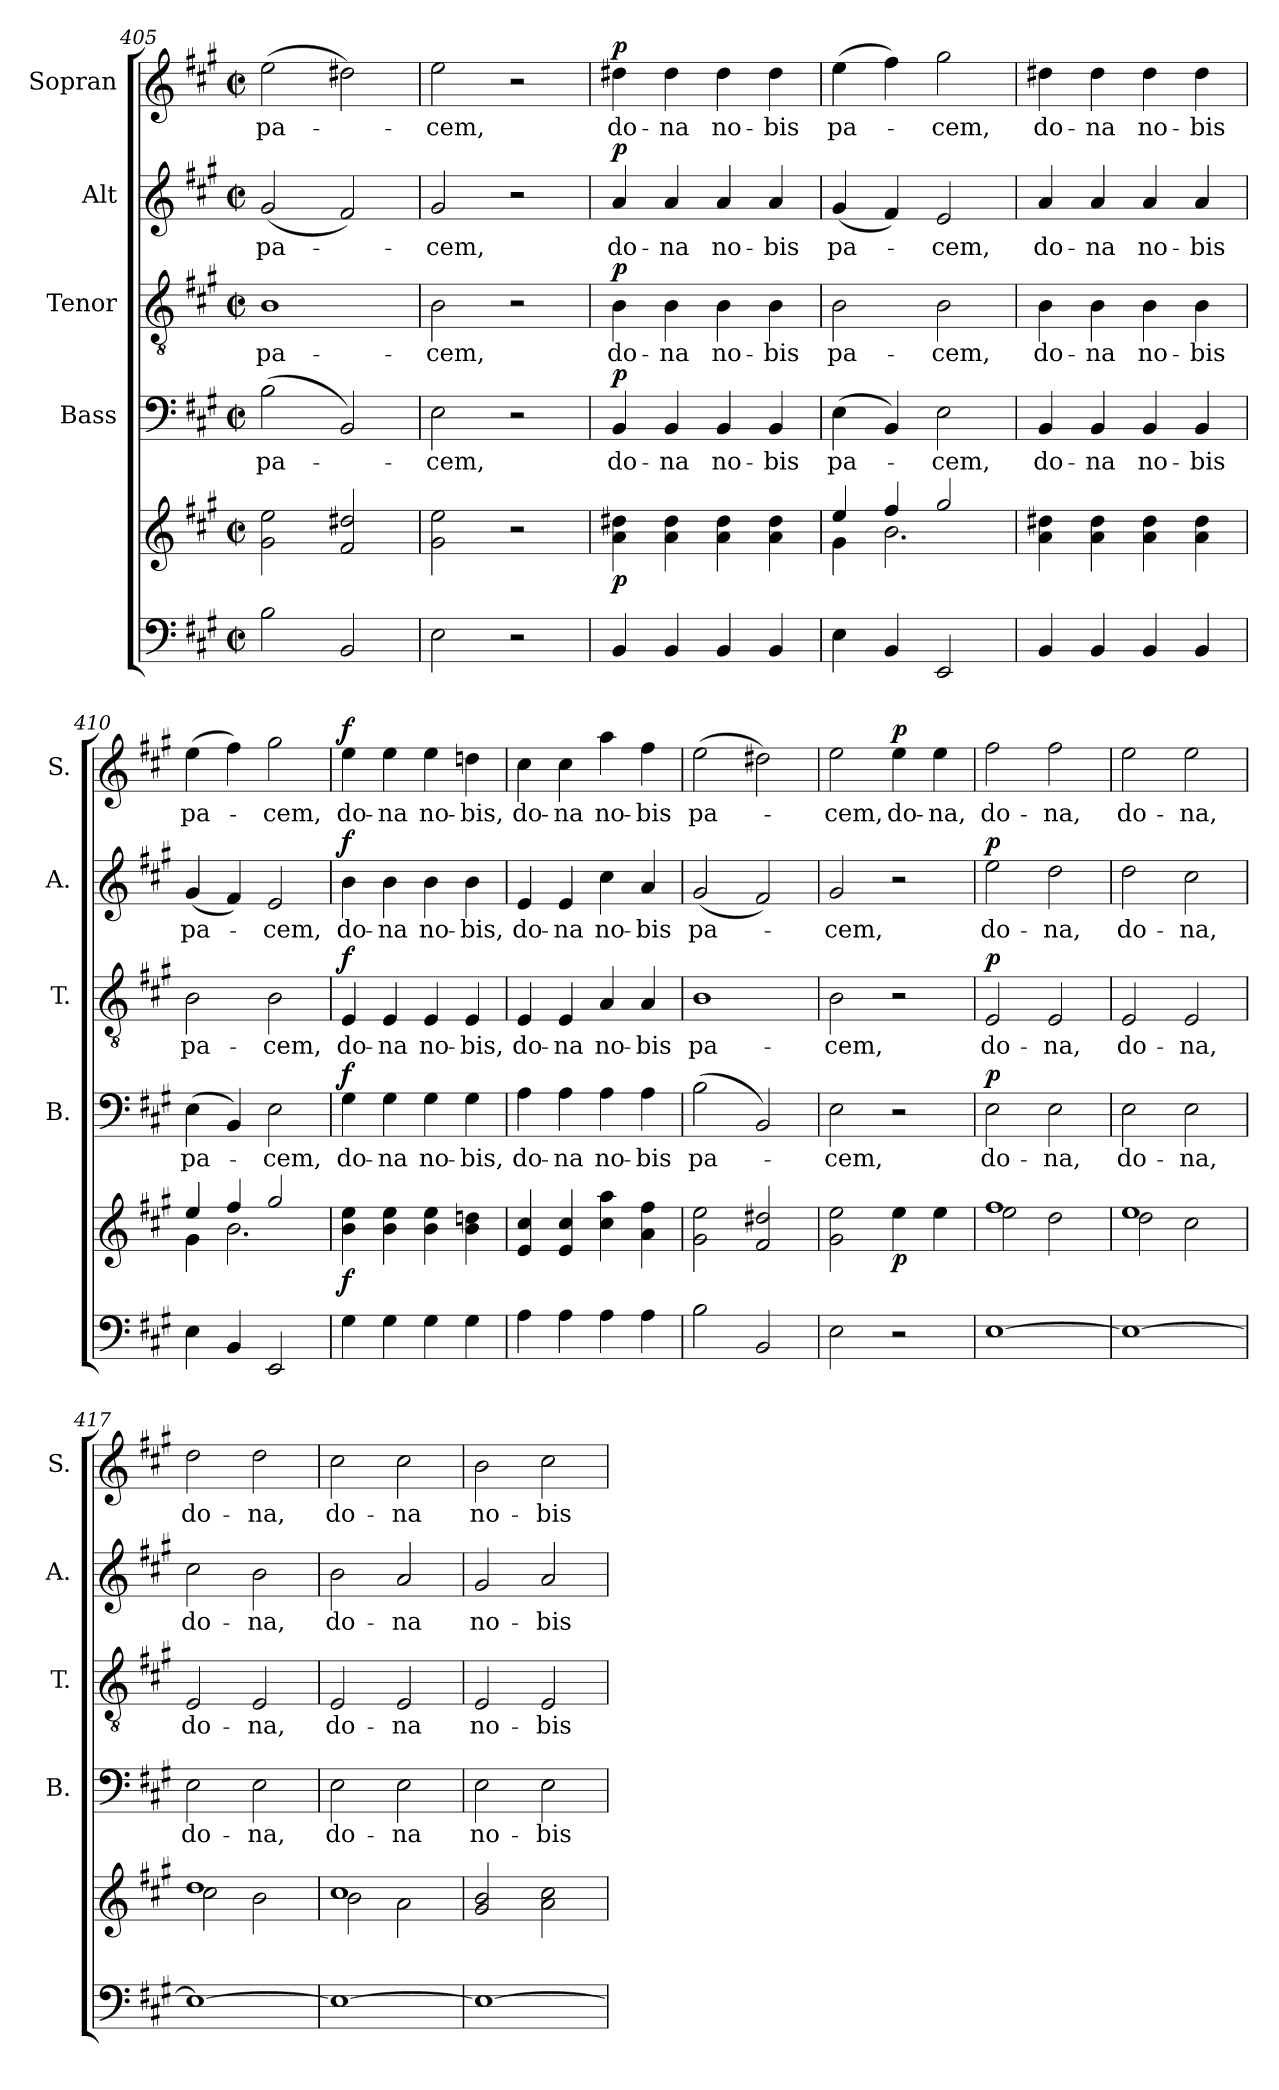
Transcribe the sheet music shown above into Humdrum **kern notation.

**kern	**kern	**dynam	**kern	**text	**dynam	**kern	**text	**dynam	**kern	**text	**dynam	**kern	**text	**dynam
*part5	*part5	*part5	*part4	*part4	*part4	*part3	*part3	*part3	*part2	*part2	*part2	*part1	*part1	*part1
*staff6	*staff5	*staff5/6	*staff4	*staff4	*staff4	*staff3	*staff3	*staff3	*staff2	*staff2	*staff2	*staff1	*staff1	*staff1
*	*	*	*I"Bass	*	*	*I"Tenor	*	*	*I"Alt	*	*	*I"Sopran	*	*
*	*	*	*I'B.	*	*	*I'T.	*	*	*I'A.	*	*	*I'S.	*	*
*clefF4	*clefG2	*	*clefF4	*	*	*clefGv2	*	*	*clefG2	*	*	*clefG2	*	*
*k[f#c#g#]	*k[f#c#g#]	*	*k[f#c#g#]	*	*	*k[f#c#g#]	*	*	*k[f#c#g#]	*	*	*k[f#c#g#]	*	*
*A:	*A:	*	*A:	*	*	*A:	*	*	*A:	*	*	*A:	*	*
*M2/2	*M2/2	*	*M2/2	*	*	*M2/2	*	*	*M2/2	*	*	*M2/2	*	*
*met(c|)	*met(c|)	*	*met(c|)	*	*	*met(c|)	*	*	*met(c|)	*	*	*met(c|)	*	*
=405	=405	=405	=405	=405	=405	=405	=405	=405	=405	=405	=405	=405	=405	=405
!	!	!	!	!LO:LY:b	!	!	!LO:LY:b	!	!	!LO:LY:b	!	!	!LO:LY:b	!
2B\	2g#\ 2ee\	.	(>2B\	pa-	.	1B	pa-	.	(<2g#/	pa-	.	(>2ee\	pa-	.
2BB/	2f#/ 2dd#X/	.	2BB/)	.	.	.	.	.	2f#/)	.	.	2dd#X\)	.	.
=406	=406	=406	=406	=406	=406	=406	=406	=406	=406	=406	=406	=406	=406	=406
!	!	!	!	!LO:LY:b	!	!	!LO:LY:b	!	!	!LO:LY:b	!	!	!LO:LY:b	!
2E\	2g#\ 2ee\	.	2E\	-cem,	.	2B\	-cem,	.	2g#/	-cem,	.	2ee\	-cem,	.
2r	2r	.	2r	.	.	2r	.	.	2r	.	.	2r	.	.
=407	=407	=407	=407	=407	=407	=407	=407	=407	=407	=407	=407	=407	=407	=407
!	!	!LO:DY:b	!	!LO:LY:b	!LO:DY:a	!	!LO:LY:b	!LO:DY:a	!	!LO:LY:b	!LO:DY:a	!	!LO:LY:b	!LO:DY:a
4BB/	4a\ 4dd#X\	p	4BB/	do-	p	4B\	do-	p	4a/	do-	p	4dd#X\	do-	p
!	!	!	!	!LO:LY:b	!	!	!LO:LY:b	!	!	!LO:LY:b	!	!	!LO:LY:b	!
4BB/	4a\ 4dd#\	.	4BB/	-na	.	4B\	-na	.	4a/	-na	.	4dd#\	-na	.
!	!	!	!	!LO:LY:b	!	!	!LO:LY:b	!	!	!LO:LY:b	!	!	!LO:LY:b	!
4BB/	4a\ 4dd#\	.	4BB/	no-	.	4B\	no-	.	4a/	no-	.	4dd#\	no-	.
!	!	!	!	!LO:LY:b	!	!	!LO:LY:b	!	!	!LO:LY:b	!	!	!LO:LY:b	!
4BB/	4a\ 4dd#\	.	4BB/	-bis	.	4B\	-bis	.	4a/	-bis	.	4dd#\	-bis	.
=408	=408	=408	=408	=408	=408	=408	=408	=408	=408	=408	=408	=408	=408	=408
*	*^	*	*	*	*	*	*	*	*	*	*	*	*	*
!	!	!	!	!	!LO:LY:b	!	!	!LO:LY:b	!	!	!LO:LY:b	!	!	!LO:LY:b	!
4E\	4ee/	4g#\	.	(>4E\	pa-	.	2B\	pa-	.	(<4g#/	pa-	.	(>4ee\	pa-	.
4BB/	4ff#/	2.b\	.	4BB/)	.	.	.	.	.	4f#/)	.	.	4ff#\)	.	.
!	!	!	!	!	!LO:LY:b	!	!	!LO:LY:b	!	!	!LO:LY:b	!	!	!LO:LY:b	!
2EE/	2gg#/	.	.	2E\	-cem,	.	2B\	-cem,	.	2e/	-cem,	.	2gg#\	-cem,	.
*	*v	*v	*	*	*	*	*	*	*	*	*	*	*	*	*
!!LO:PB:g=z
=409	=409	=409	=409	=409	=409	=409	=409	=409	=409	=409	=409	=409	=409	=409
!	!	!	!	!LO:LY:b	!	!	!LO:LY:b	!	!	!LO:LY:b	!	!	!LO:LY:b	!
4BB/	4a\ 4dd#X\	.	4BB/	do-	.	4B\	do-	.	4a/	do-	.	4dd#X\	do-	.
!	!	!	!	!LO:LY:b	!	!	!LO:LY:b	!	!	!LO:LY:b	!	!	!LO:LY:b	!
4BB/	4a\ 4dd#\	.	4BB/	-na	.	4B\	-na	.	4a/	-na	.	4dd#\	-na	.
!	!	!	!	!LO:LY:b	!	!	!LO:LY:b	!	!	!LO:LY:b	!	!	!LO:LY:b	!
4BB/	4a\ 4dd#\	.	4BB/	no-	.	4B\	no-	.	4a/	no-	.	4dd#\	no-	.
!	!	!	!	!LO:LY:b	!	!	!LO:LY:b	!	!	!LO:LY:b	!	!	!LO:LY:b	!
4BB/	4a\ 4dd#\	.	4BB/	-bis	.	4B\	-bis	.	4a/	-bis	.	4dd#\	-bis	.
=410	=410	=410	=410	=410	=410	=410	=410	=410	=410	=410	=410	=410	=410	=410
*	*^	*	*	*	*	*	*	*	*	*	*	*	*	*
!	!	!	!	!	!LO:LY:b	!	!	!LO:LY:b	!	!	!LO:LY:b	!	!	!LO:LY:b	!
4E\	4ee/	4g#\	.	(>4E\	pa-	.	2B\	pa-	.	(<4g#/	pa-	.	(>4ee\	pa-	.
4BB/	4ff#/	2.b\	.	4BB/)	.	.	.	.	.	4f#/)	.	.	4ff#\)	.	.
!	!	!	!	!	!LO:LY:b	!	!	!LO:LY:b	!	!	!LO:LY:b	!	!	!LO:LY:b	!
2EE/	2gg#/	.	.	2E\	-cem,	.	2B\	-cem,	.	2e/	-cem,	.	2gg#\	-cem,	.
*	*v	*v	*	*	*	*	*	*	*	*	*	*	*	*	*
=411	=411	=411	=411	=411	=411	=411	=411	=411	=411	=411	=411	=411	=411	=411
!	!	!LO:DY:b	!	!LO:LY:b	!LO:DY:a	!	!LO:LY:b	!LO:DY:a	!	!LO:LY:b	!LO:DY:a	!	!LO:LY:b	!LO:DY:a
4G#\	4b\ 4ee\	f	4G#\	do-	f	4E/	do-	f	4b\	do-	f	4ee\	do-	f
!	!	!	!	!LO:LY:b	!	!	!LO:LY:b	!	!	!LO:LY:b	!	!	!LO:LY:b	!
4G#\	4b\ 4ee\	.	4G#\	-na	.	4E/	-na	.	4b\	-na	.	4ee\	-na	.
!	!	!	!	!LO:LY:b	!	!	!LO:LY:b	!	!	!LO:LY:b	!	!	!LO:LY:b	!
4G#\	4b\ 4ee\	.	4G#\	no-	.	4E/	no-	.	4b\	no-	.	4ee\	no-	.
!	!	!	!	!LO:LY:b	!	!	!LO:LY:b	!	!	!LO:LY:b	!	!	!LO:LY:b	!
4G#\	4b\ 4ddn\	.	4G#\	-bis,	.	4E/	-bis,	.	4b\	-bis,	.	4ddn\	-bis,	.
=412	=412	=412	=412	=412	=412	=412	=412	=412	=412	=412	=412	=412	=412	=412
!	!	!	!	!LO:LY:b	!	!	!LO:LY:b	!	!	!LO:LY:b	!	!	!LO:LY:b	!
4A\	4e/ 4cc#/	.	4A\	do-	.	4E/	do-	.	4e/	do-	.	4cc#\	do-	.
!	!	!	!	!LO:LY:b	!	!	!LO:LY:b	!	!	!LO:LY:b	!	!	!LO:LY:b	!
4A\	4e/ 4cc#/	.	4A\	-na	.	4E/	-na	.	4e/	-na	.	4cc#\	-na	.
!	!	!	!	!LO:LY:b	!	!	!LO:LY:b	!	!	!LO:LY:b	!	!	!LO:LY:b	!
4A\	4cc#\ 4aa\	.	4A\	no-	.	4A/	no-	.	4cc#\	no-	.	4aa\	no-	.
!	!	!	!	!LO:LY:b	!	!	!LO:LY:b	!	!	!LO:LY:b	!	!	!LO:LY:b	!
4A\	4a\ 4ff#\	.	4A\	-bis	.	4A/	-bis	.	4a/	-bis	.	4ff#\	-bis	.
=413	=413	=413	=413	=413	=413	=413	=413	=413	=413	=413	=413	=413	=413	=413
!	!	!	!	!LO:LY:b	!	!	!LO:LY:b	!	!	!LO:LY:b	!	!	!LO:LY:b	!
2B\	2g#\ 2ee\	.	(>2B\	pa-	.	1B	pa-	.	(<2g#/	pa-	.	(>2ee\	pa-	.
2BB/	2f#/ 2dd#X/	.	2BB/)	.	.	.	.	.	2f#/)	.	.	2dd#X\)	.	.
=414	=414	=414	=414	=414	=414	=414	=414	=414	=414	=414	=414	=414	=414	=414
!	!	!	!	!LO:LY:b	!	!	!LO:LY:b	!	!	!LO:LY:b	!	!	!LO:LY:b	!
2E\	2g#\ 2ee\	.	2E\	-cem,	.	2B\	-cem,	.	2g#/	-cem,	.	2ee\	-cem,	.
!	!	!LO:DY:b	!	!	!	!	!	!	!	!	!	!	!LO:LY:b	!LO:DY:a
2r	4ee\	p	2r	.	.	2r	.	.	2r	.	.	4ee\	do-	p
!	!	!	!	!	!	!	!	!	!	!	!	!	!LO:LY:b	!
.	4ee\	.	.	.	.	.	.	.	.	.	.	4ee\	-na,	.
!!LO:LB:g=z
=415	=415	=415	=415	=415	=415	=415	=415	=415	=415	=415	=415	=415	=415	=415
*	*^	*	*	*	*	*	*	*	*	*	*	*	*	*
!	!	!	!	!	!LO:LY:b	!LO:DY:a	!	!LO:LY:b	!LO:DY:a	!	!LO:LY:b	!LO:DY:a	!	!LO:LY:b	!
[1E	1ff#	2ee\	.	2E\	do-	p	2E/	do-	p	2ee\	do-	p	2ff#\	do-	.
!	!	!	!	!	!LO:LY:b	!	!	!LO:LY:b	!	!	!LO:LY:b	!	!	!LO:LY:b	!
.	.	2dd\	.	2E\	-na,	.	2E/	-na,	.	2dd\	-na,	.	2ff#\	-na,	.
=416	=416	=416	=416	=416	=416	=416	=416	=416	=416	=416	=416	=416	=416	=416	=416
!	!	!	!	!	!LO:LY:b	!	!	!LO:LY:b	!	!	!LO:LY:b	!	!	!LO:LY:b	!
1E_	1ee	2dd\	.	2E\	do-	.	2E/	do-	.	2dd\	do-	.	2ee\	do-	.
!	!	!	!	!	!LO:LY:b	!	!	!LO:LY:b	!	!	!LO:LY:b	!	!	!LO:LY:b	!
.	.	2cc#\	.	2E\	-na,	.	2E/	-na,	.	2cc#\	-na,	.	2ee\	-na,	.
=417	=417	=417	=417	=417	=417	=417	=417	=417	=417	=417	=417	=417	=417	=417	=417
!	!	!	!	!	!LO:LY:b	!	!	!LO:LY:b	!	!	!LO:LY:b	!	!	!LO:LY:b	!
1E_	1dd	2cc#\	.	2E\	do-	.	2E/	do-	.	2cc#\	do-	.	2dd\	do-	.
!	!	!	!	!	!LO:LY:b	!	!	!LO:LY:b	!	!	!LO:LY:b	!	!	!LO:LY:b	!
.	.	2b\	.	2E\	-na,	.	2E/	-na,	.	2b\	-na,	.	2dd\	-na,	.
=418	=418	=418	=418	=418	=418	=418	=418	=418	=418	=418	=418	=418	=418	=418	=418
!	!	!	!	!	!LO:LY:b	!	!	!LO:LY:b	!	!	!LO:LY:b	!	!	!LO:LY:b	!
1E_	1cc#	2b\	.	2E\	do-	.	2E/	do-	.	2b\	do-	.	2cc#\	do-	.
!	!	!	!	!	!LO:LY:b	!	!	!LO:LY:b	!	!	!LO:LY:b	!	!	!LO:LY:b	!
.	.	2a\	.	2E\	-na	.	2E/	-na	.	2a/	-na	.	2cc#\	-na	.
=419	=419	=419	=419	=419	=419	=419	=419	=419	=419	=419	=419	=419	=419	=419	=419
!	!	!	!	!	!LO:LY:b	!	!	!LO:LY:b	!	!	!LO:LY:b	!	!	!LO:LY:b	!
*	*v	*v	*	*	*	*	*	*	*	*	*	*	*	*	*
1E_	2g#/ 2b/	.	2E\	no-	.	2E/	no-	.	2g#/	no-	.	2b\	no-	.
!	!	!	!	!LO:LY:b	!	!	!LO:LY:b	!	!	!LO:LY:b	!	!	!LO:LY:b	!
.	2a\ 2cc#\	.	2E\	-bis	.	2E/	-bis	.	2a/	-bis	.	2cc#\	-bis	.
=	=	=	=	=	=	=	=	=	=	=	=	=	=	=
*-	*-	*-	*-	*-	*-	*-	*-	*-	*-	*-	*-	*-	*-	*-
